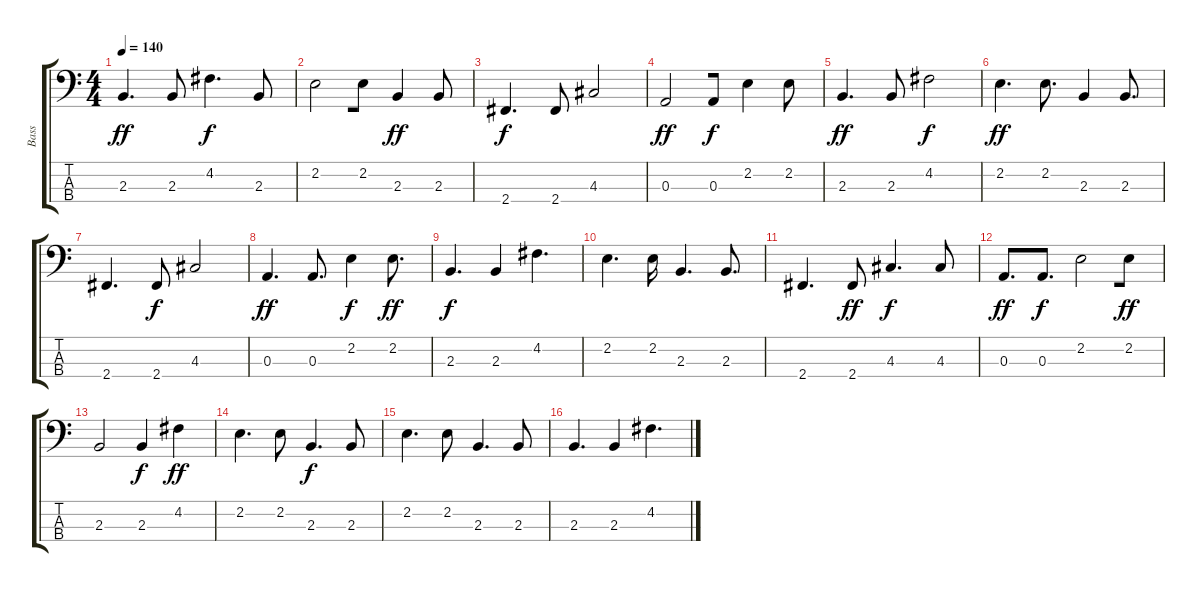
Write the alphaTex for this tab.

\track ("Bass" "Bass") {instrument electricbassfinger}
\staff {score tabs}
\tuning (G2 D2 A1 E1) {hide}
\ts (4 4)
\tempo 140
\clef f4
\ks c
2.3.4{d dy ff} 2.3.8 4.2.4{d dy f} 2.3.8 |
2.2.2{beam merge} 2.2.8 2.3.4{dy ff} 2.3.8 |
2.4.4{d dy f} 2.4.8 4.3.2 |
0.3.2{dy ff beam merge} 0.3.8{dy f} 2.2.4 2.2.8 |
2.3.4{d dy ff} 2.3.8 4.2.2{dy f} |
2.2.4{d dy ff} 2.2.8{d} 2.3.4 2.3.8{d} |
2.4.4{d} 2.4.8{dy f} 4.3.2 |
0.3.4{d dy ff} 0.3.8{d} 2.2.4{dy f} 2.2.8{d dy ff} |
2.3.4{d dy f} 2.3.4 4.2.4{d} |
2.2.4{d} 2.2.16 2.3.4{d} 2.3.8{d} |
2.4.4{d} 2.4.8{dy ff} 4.3.4{d dy f} 4.3.8 |
0.3.8{d dy ff} 0.3.8{d dy f} 2.2.2{beam merge} 2.2.8{dy ff} |
2.3.2 2.3.4{dy f} 4.2.4{dy ff} |
2.2.4{d} 2.2.8 2.3.4{d dy f} 2.3.8 |
2.2.4{d} 2.2.8 2.3.4{d} 2.3.8 |
2.3.4{d} 2.3.4 4.2.4{d}
